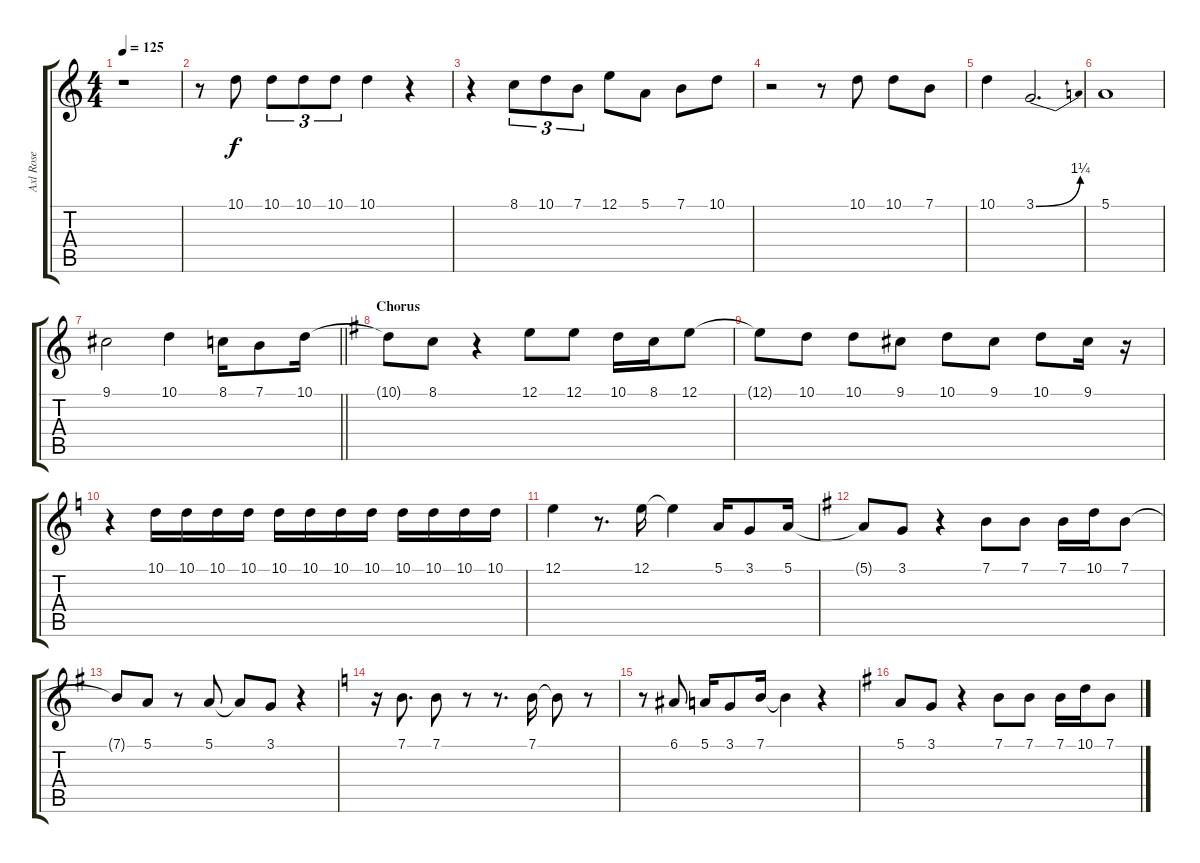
\track ("Axl Rose" "Axl Rose") {instrument baritonesax}
\staff {score tabs}
\tuning (E4 B3 G3 D3 A2 E2) {hide}
\ts (4 4)
\tempo 125
\clef g2
\ks c
r.1{dy f} |
r.8 10.1.8 10.1.8{tu (3 2)} 10.1.8{tu (3 2)} 10.1.8{tu (3 2)} 10.1.4 r.4 |
r.4 8.1.8{tu (3 2)} 10.1.8{tu (3 2)} 7.1.8{tu (3 2)} 12.1.8 5.1.8 7.1.8 10.1.8 |
r.2 r.8 10.1.8 10.1.8 7.1.8 |
10.1.4 3.1{be (bend 0 0 60 5)}.2{d} |
5.1.1 |
\barLineRight lightlight
9.1.2 10.1.4 8.1.16 7.1.8 10.1.16 |
\section ("" "Chorus")
\ks g
10.1{t}.8 8.1.8 r.4 12.1.8 12.1.8 10.1.16 8.1.16 12.1.8 |
12.1{t}.8 10.1.8 10.1.8 9.1.8 10.1.8 9.1.8 10.1.8 9.1.16 r.16 |
\ks c
r.4 10.1.16 10.1.16 10.1.16 10.1.16 10.1.16 10.1.16 10.1.16 10.1.16 10.1.16 10.1.16 10.1.16 10.1.16 |
12.1.4 r.8{d} 12.1.16 12.1{t}.4 5.1.16 3.1.8 5.1.16 |
\ks g
5.1{t}.8 3.1.8 r.4 7.1.8 7.1.8 7.1.16 10.1.16 7.1.8 |
7.1{t}.8 5.1.8 r.8 5.1.8 5.1{t}.8 3.1.8 r.4 |
\ks c
r.16 7.1.8{d} 7.1.8 r.8 r.8{d} 7.1.16 7.1{t}.8 r.8 |
r.8 6.1.8 5.1.16 3.1.8 7.1.16 7.1{t}.4 r.4 |
\ks g
5.1.8 3.1.8 r.4 7.1.8 7.1.8 7.1.16 10.1.16 7.1.8
